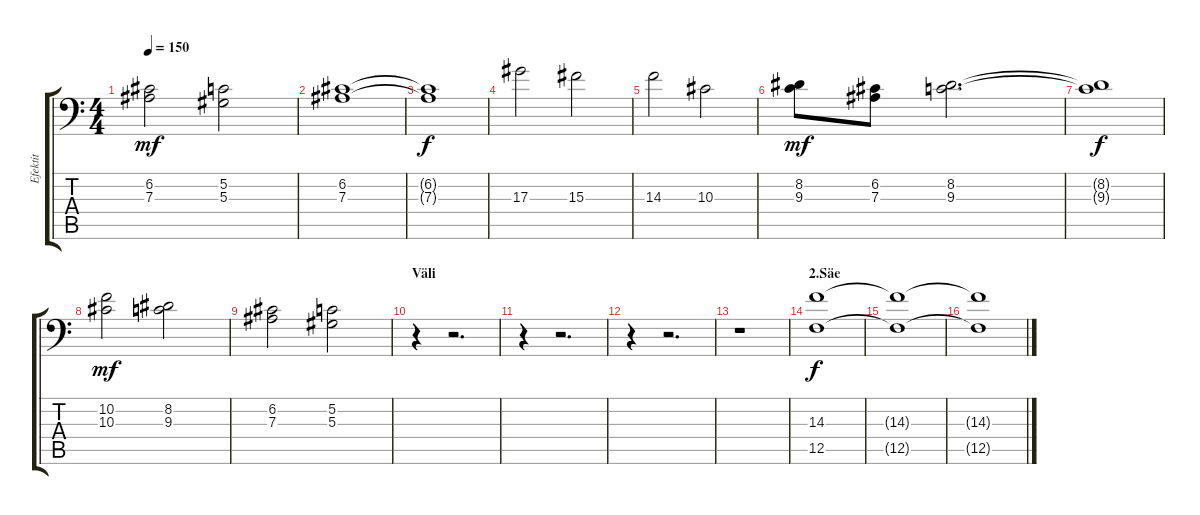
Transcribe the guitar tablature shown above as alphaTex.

\track ("Efektit" "Efektit") {instrument lead1square}
\staff {score tabs}
\tuning (C4 G3 Eb3 Bb2 F2 Bb1) {hide}
\ts (4 4)
\tempo 150
\clef f4
\ks c
(6.2 7.3).2{dy mf} (5.2 5.3).2 |
(6.2 7.3).1 |
(6.2{t} 7.3{t}).1{dy f} |
17.3.2 15.3.2 |
14.3.2 10.3.2 |
(8.2 9.3).8{dy mf} (6.2 7.3).8 (8.2 9.3).2{d} |
(8.2{t} 9.3{t}).1{dy f} |
(10.2 10.3).2{dy mf} (8.2 9.3).2 |
(6.2 7.3).2 (5.2 5.3).2 |
\section ("" "Väli")
r.4 r.2{d} |
r.4 r.2{d} |
r.4 r.2{d} |
r.1{volume 0} |
\section ("" "2.Säe")
(14.3 12.5).1{dy f volume 4} |
(14.3{t} 12.5{t}).1{volume 4} |
(14.3{t} 12.5{t}).1
